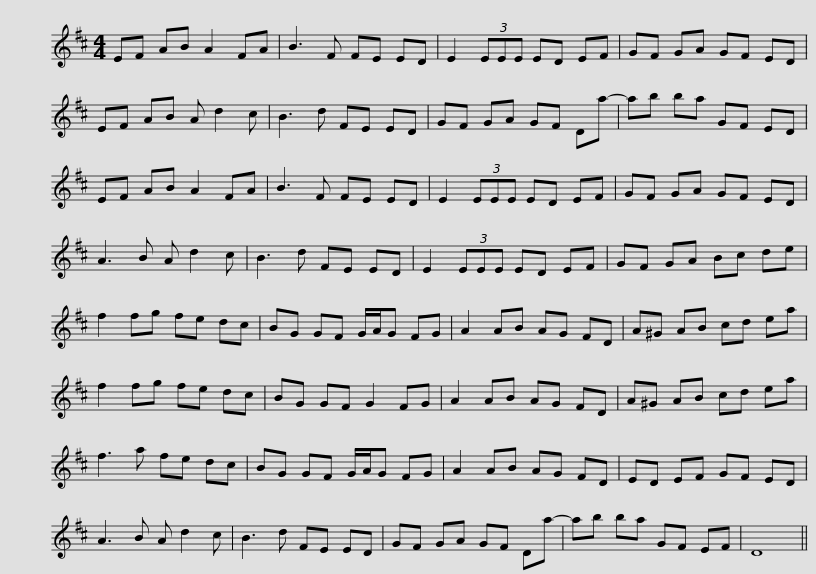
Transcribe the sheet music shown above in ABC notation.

X:1
L:1/8
M:4/4
I:linebreak $
K:D
V:1 treble
V:1
 EF AB A2 FA | B3 F FE ED | E2 (3EEE ED EF | GF GA GF ED | EF AB A d2 c | %5
 B3 d FE ED |$ GF GA GF Da- | ab ba GF ED | EF AB A2 FA | B3 F FE ED | %10
 E2 (3EEE ED EF |$ GF GA GF ED | A3 B A d2 c | B3 d FE ED | E2 (3EEE ED EF | %15
 GF GA Bc de | f2 fg fe dc |$ BG GF G/A/G FG | A2 AB AG FD | A^G AB cd ea | %20
 f2 fg fe dc | BG GF G2 FG | A2 AB AG FD |$ A^G AB cd ea | f3 a fe dc | %25
 BG GF G/A/G FG | A2 AB AG FD | ED EF GF ED | A3 B A d2 c |$ B3 d FE ED | %30
 GF GA GF Da- | ab ba GF EF | D8 || %33
